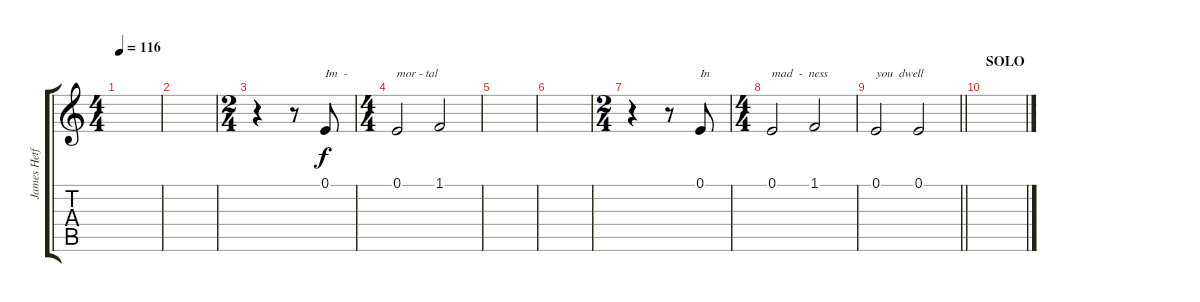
\track ("James Hetfeild (Vocals)" "James Hetf") {instrument churchorgan}
\staff {score tabs}
\tuning (E4 B3 G3 D3 A2 E2) {hide}
\ts (4 4)
\tempo 116
\clef g2
\ks c
|
|
\ts (2 4)
r.4 r.8 0.1.8{txt "Im  -"} |
\ts (4 4)
0.1.2{txt "mor - tal"} 1.1.2 |
|
|
\ts (2 4)
r.4 r.8 0.1.8{txt "In"} |
\ts (4 4)
0.1.2{txt "mad  -  ness"} 1.1.2 |
\barLineRight lightlight
0.1.2{txt "you  dwell"} 0.1.2 |
\section ("" "SOLO")
